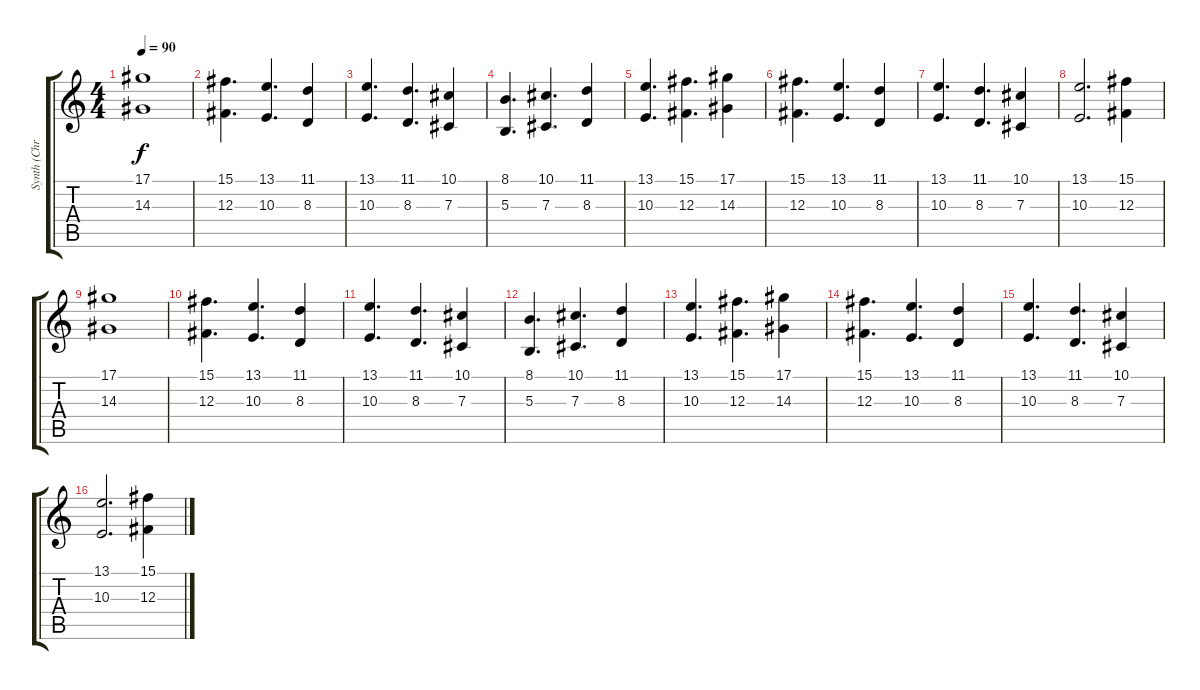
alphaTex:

\track ("Synth (Chris \"MotherGoose\" Pitman)" "Synth (Chr") {instrument stringensemble2}
\staff {score tabs}
\tuning (Eb4 Bb3 Gb3 Db3 Ab2 Eb2) {hide}
\ts (4 4)
\tempo 90
\clef g2
\ks c
(17.1 14.3).1{dy f} |
(15.1 12.3).4{d} (13.1 10.3).4{d} (11.1 8.3).4 |
(13.1 10.3).4{d} (11.1 8.3).4{d} (10.1 7.3).4 |
(8.1 5.3).4{d} (10.1 7.3).4{d} (11.1 8.3).4 |
(13.1 10.3).4{d} (15.1 12.3).4{d} (17.1 14.3).4 |
(15.1 12.3).4{d} (13.1 10.3).4{d} (11.1 8.3).4 |
(13.1 10.3).4{d} (11.1 8.3).4{d} (10.1 7.3).4 |
(13.1 10.3).2{d} (15.1 12.3).4 |
(17.1 14.3).1 |
(15.1 12.3).4{d} (13.1 10.3).4{d} (11.1 8.3).4 |
(13.1 10.3).4{d} (11.1 8.3).4{d} (10.1 7.3).4 |
(8.1 5.3).4{d} (10.1 7.3).4{d} (11.1 8.3).4 |
(13.1 10.3).4{d} (15.1 12.3).4{d} (17.1 14.3).4 |
(15.1 12.3).4{d} (13.1 10.3).4{d} (11.1 8.3).4 |
(13.1 10.3).4{d} (11.1 8.3).4{d} (10.1 7.3).4 |
(13.1 10.3).2{d} (15.1 12.3).4
